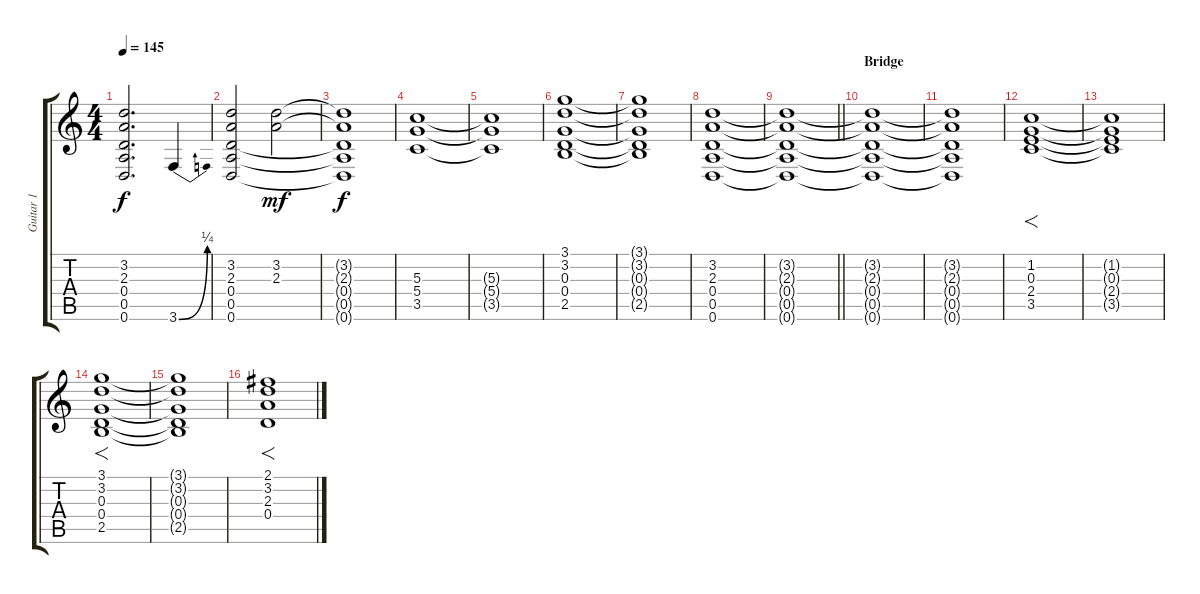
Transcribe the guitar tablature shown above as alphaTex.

\track ("Guitar 1" "Guitar 1") {instrument overdrivenguitar}
\staff {score tabs}
\tuning (E4 B3 G3 D3 A2 D2) {hide}
\ts (4 4)
\tempo 145
\clef g2
\ks c
(3.2{t} 2.3{t} 0.4{t} 0.5{t} 0.6{t}).2{d dy f} 3.6{be (bend 0 0 60 1)}.4 |
(3.2 2.3 0.4 0.5 0.6).2 (3.2 2.3).2{dy mf} |
(3.2{t} 2.3{t} 0.4{t} 0.5{t} 0.6{t}).1{dy f} |
(5.3 5.4 3.5).1 |
(5.3{t} 5.4{t} 3.5{t}).1 |
(3.1 3.2 0.3 0.4 2.5).1 |
(3.1{t} 3.2{t} 0.3{t} 0.4{t} 2.5{t}).1 |
(3.2 2.3 0.4 0.5 0.6).1 |
\barLineRight lightlight
(3.2{t} 2.3{t} 0.4{t} 0.5{t} 0.6{t}).1 |
\section ("" "Bridge")
(3.2{t} 2.3{t} 0.4{t} 0.5{t} 0.6{t}).1 |
(3.2{t} 2.3{t} 0.4{t} 0.5{t} 0.6{t}).1 |
(1.2 0.3 2.4 3.5).1{f volume 16 instrument electricguitarjazz} |
(1.2{t} 0.3{t} 2.4{t} 3.5{t}).1 |
(3.1 3.2 0.3 0.4 2.5).1{f} |
(3.1{t} 3.2{t} 0.3{t} 0.4{t} 2.5{t}).1 |
(2.1 3.2 2.3 0.4).1{f}
